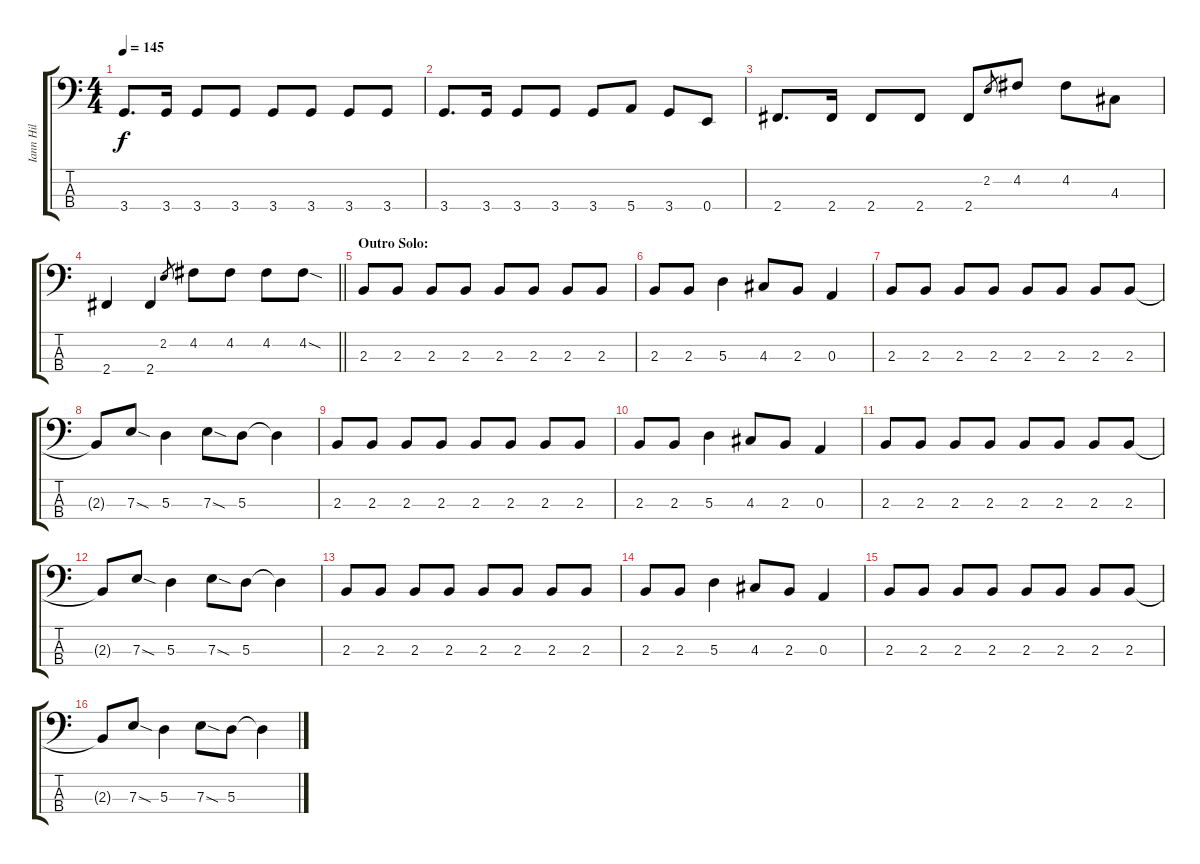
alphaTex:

\track ("Iann Hil" "Iann Hil") {instrument electricbasspick}
\staff {score tabs}
\tuning (G2 D2 A1 E1) {hide}
\ts (4 4)
\tempo 145
\clef f4
\ks c
3.4.8{d dy f} 3.4.16 3.4.8 3.4.8 3.4.8 3.4.8 3.4.8 3.4.8 |
3.4.8{d} 3.4.16 3.4.8 3.4.8 3.4.8 5.4.8 3.4.8 0.4.8 |
2.4.8{d} 2.4.16 2.4.8 2.4.8 2.4.8 2.2.8{gr} 4.2.8 4.2.8 4.3.8 |
\barLineRight lightlight
2.4.4 2.4.4 2.2.8{gr} 4.2.8 4.2.8 4.2.8 4.2{sod}.8 |
\section ("" "Outro Solo:")
2.3.8 2.3.8 2.3.8 2.3.8 2.3.8 2.3.8 2.3.8 2.3.8 |
2.3.8 2.3.8 5.3.4 4.3.8 2.3.8 0.3.4 |
2.3.8 2.3.8 2.3.8 2.3.8 2.3.8 2.3.8 2.3.8 2.3.8 |
2.3{t}.8 7.3{sod}.8 5.3.4 7.3{sod}.8 5.3.8 5.3{t}.4 |
2.3.8 2.3.8 2.3.8 2.3.8 2.3.8 2.3.8 2.3.8 2.3.8 |
2.3.8 2.3.8 5.3.4 4.3.8 2.3.8 0.3.4 |
2.3.8 2.3.8 2.3.8 2.3.8 2.3.8 2.3.8 2.3.8 2.3.8 |
2.3{t}.8 7.3{sod}.8 5.3.4 7.3{sod}.8 5.3.8 5.3{t}.4 |
2.3.8 2.3.8 2.3.8 2.3.8 2.3.8 2.3.8 2.3.8 2.3.8 |
2.3.8 2.3.8 5.3.4 4.3.8 2.3.8 0.3.4 |
2.3.8 2.3.8 2.3.8 2.3.8 2.3.8 2.3.8 2.3.8 2.3.8 |
2.3{t}.8 7.3{sod}.8 5.3.4 7.3{sod}.8 5.3.8 5.3{t}.4
